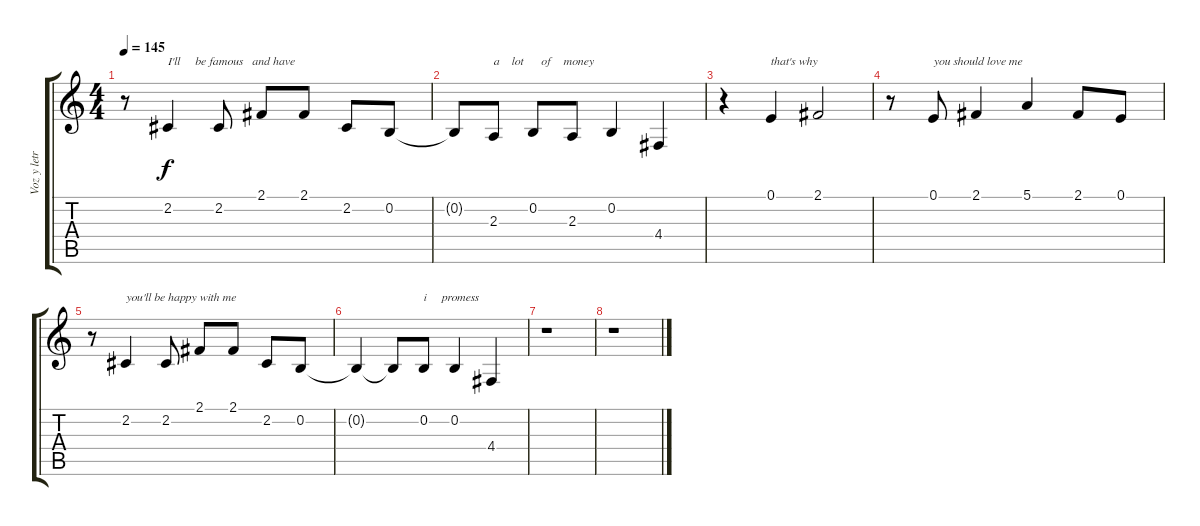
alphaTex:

\track ("Voz y letra" "Voz y letr") {instrument tenorsax}
\staff {score tabs}
\tuning (E4 B3 G3 D3 A2 E2) {hide}
\ts (4 4)
\tempo 145
\clef g2
\ks c
r.8{dy f} 2.2.4{txt "I'll     be famous   and have"} 2.2.8 2.1.8 2.1.8 2.2.8 0.2.8 |
0.2{t}.8 2.3.8{txt "a    lot      of    money"} 0.2.8 2.3.8 0.2.4 4.4.4 |
r.4 0.1.4{txt "that's why"} 2.1.2 |
r.8 0.1.8{txt "you should love me"} 2.1.4 5.1.4 2.1.8 0.1.8 |
r.8 2.2.4{txt "you'll be happy with me"} 2.2.8 2.1.8 2.1.8 2.2.8 0.2.8 |
0.2{t}.4 0.2{t}.8 0.2.8{txt "i     promess"} 0.2.4 4.4.4 |
r.1 |
r.1
